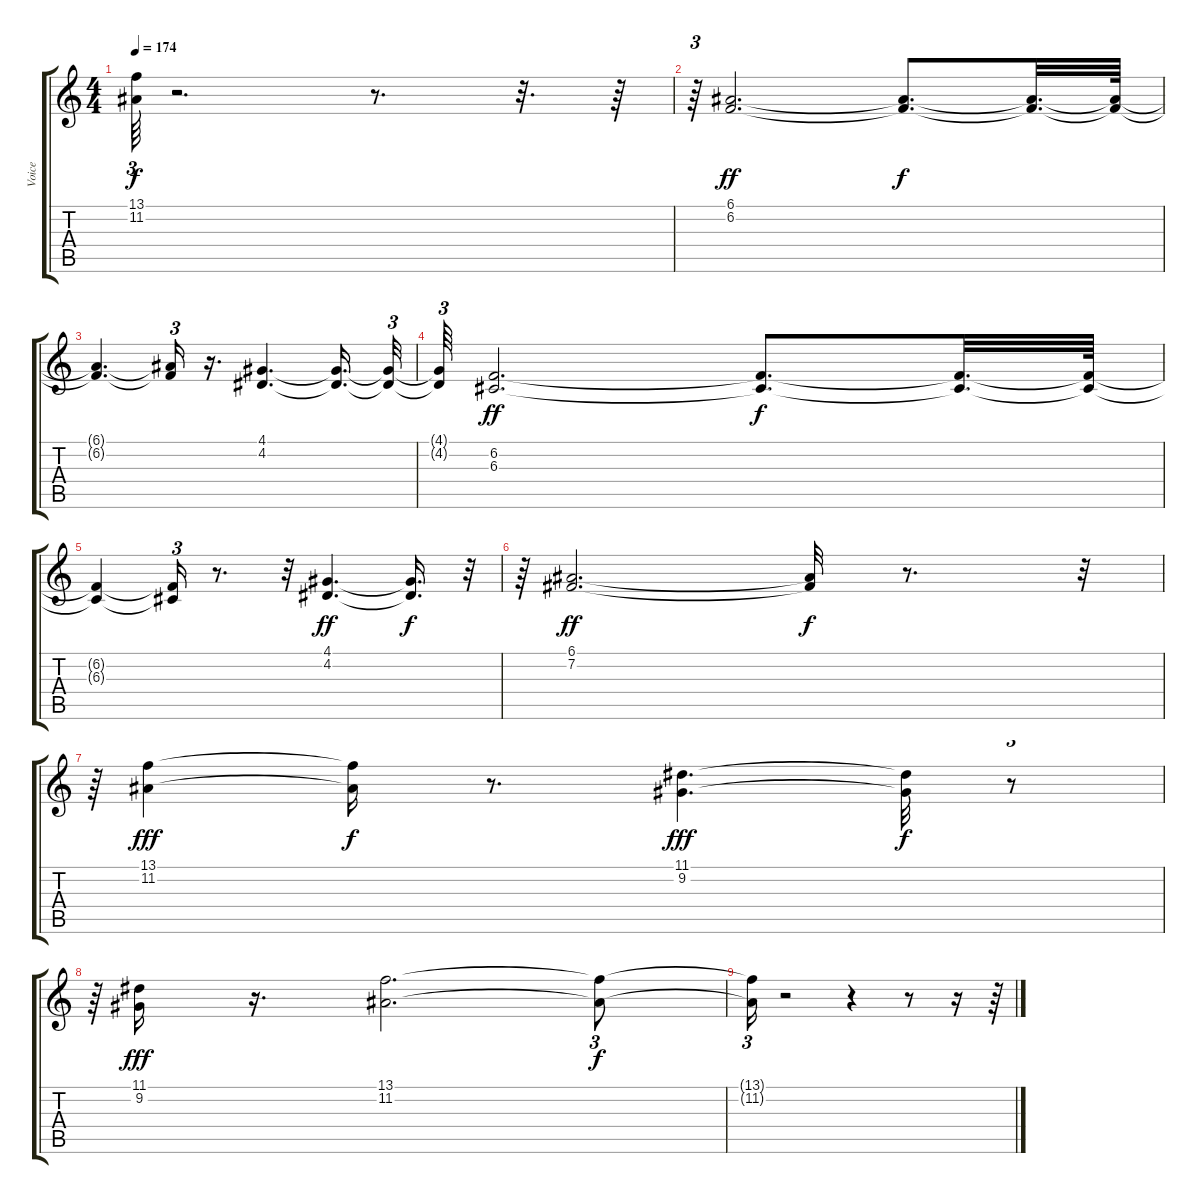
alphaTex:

\track ("Voice" "Voice") {instrument choiraahs}
\staff {score tabs}
\tuning (E4 B3 G3 D3 A2 E2) {hide}
\ts (4 4)
\tempo 174
\clef g2
\ks c
(13.1{t} 11.2{t}).64{tu (3 2) dy f} r.2{d} r.8{d} r.32{d} r.64 |
r.64{tu (3 2)} (6.1 6.2).2{d dy ff} (6.1{t} 6.2{t}).8{d dy f} (6.1{t} 6.2{t}).32{d} (6.1{t} 6.2{t}).64 |
(6.1{t} 6.2{t}).4{d} (6.1{t} 6.2{t}).16{tu (3 2)} r.16{d} (4.1 4.2).4{d} (4.1{t} 4.2{t}).16{d} (4.1{t} 4.2{t}).32{tu (3 2)} |
(4.1{t} 4.2{t}).64{tu (3 2)} (6.2 6.3).2{d dy ff} (6.2{t} 6.3{t}).8{d dy f} (6.2{t} 6.3{t}).32{d} (6.2{t} 6.3{t}).64 |
(6.2{t} 6.3{t}).4 (6.2{t} 6.3{t}).16{tu (3 2)} r.8{d} r.32 (4.1 4.2).4{d dy ff} (4.1{t} 4.2{t}).16{d dy f} r.32{tu (3 2)} |
r.64{tu (3 2)} (6.1 7.2).2{d dy ff} (6.1{t} 7.2{t}).32{dy f} r.8{d} r.32{tu (3 2)} |
r.64{tu (3 2)} (13.1 11.2).4{dy fff} (13.1{t} 11.2{t}).16{dy f} r.8{d} (11.1 9.2).4{d dy fff} (11.1{t} 9.2{t}).32{dy f} r.8{tu (3 2)} |
r.64{tu (3 2)} (11.1 9.2).16{dy fff} r.16{d} (13.1 11.2).2{d} (13.1{t} 11.2{t}).8{tu (3 2) dy f} |
(13.1{t} 11.2{t}).16{tu (3 2)} r.2 r.4 r.8 r.16 r.64
